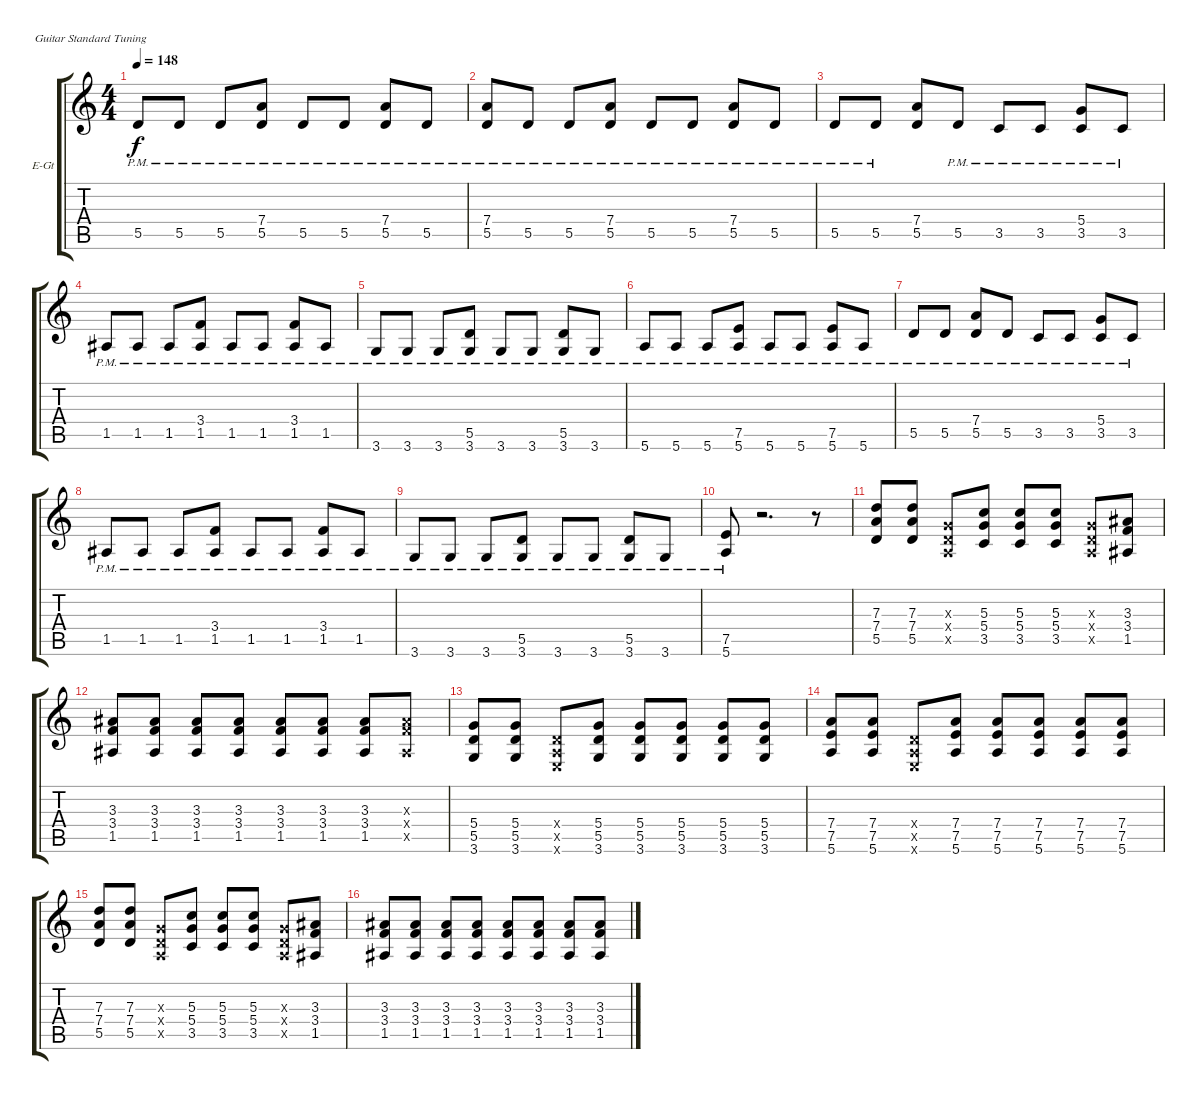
\defaultSystemsLayout 4
\bracketExtendMode groupsimilarinstruments
\firstSystemTrackNameOrientation horizontal
\otherSystemsTrackNameOrientation horizontal
\track ("Аня" "E-Gt") {instrument distortionguitar}
\staff {score tabs}
\tuning (E4 B3 G3 D3 A2 E2)
\ts (4 4)
\tempo 148
\clef g2
\ks c
5.5{pm}.8{dy f instrument distortionguitar} 5.5{pm}.8 5.5{pm}.8 (7.4{pm} 5.5{pm}).8 5.5{pm}.8 5.5{pm}.8 (7.4{pm} 5.5{pm}).8 5.5{pm}.8 |
(7.4 5.5{pm}).8 5.5{pm}.8 5.5{pm}.8 (7.4{pm} 5.5{pm}).8 5.5{pm}.8 5.5{pm}.8 (7.4{pm} 5.5{pm}).8 5.5{pm}.8 |
5.5{pm}.8 5.5{pm}.8 (7.4 5.5).8 5.5{pm}.8 3.5{pm}.8 3.5{pm}.8 (5.4{pm} 3.5{pm}).8 3.5{pm}.8 |
1.5{pm}.8 1.5{pm}.8 1.5{pm}.8 (3.4{pm} 1.5{pm}).8 1.5{pm}.8 1.5{pm}.8 (3.4{pm} 1.5{pm}).8 1.5{pm}.8 |
3.6{pm}.8 3.6{pm}.8 3.6{pm}.8 (5.5{pm} 3.6{pm}).8 3.6{pm}.8 3.6{pm}.8 (5.5{pm} 3.6{pm}).8 3.6{pm}.8 |
5.6{pm}.8 5.6{pm}.8 5.6{pm}.8 (7.5{pm} 5.6{pm}).8 5.6{pm}.8 5.6{pm}.8 (7.5{pm} 5.6{pm}).8 5.6{pm}.8 |
5.5{pm}.8 5.5{pm}.8 (7.4 5.5{pm}).8 5.5{pm}.8 3.5{pm}.8 3.5{pm}.8 (5.4{pm} 3.5{pm}).8 3.5{pm}.8 |
1.5{pm}.8 1.5{pm}.8 1.5{pm}.8 (3.4{pm} 1.5{pm}).8 1.5{pm}.8 1.5{pm}.8 (3.4{pm} 1.5{pm}).8 1.5{pm}.8 |
3.6{pm}.8 3.6{pm}.8 3.6{pm}.8 (5.5{pm} 3.6{pm}).8 3.6{pm}.8 3.6{pm}.8 (5.5{pm} 3.6{pm}).8 3.6{pm}.8 |
(7.5{pm} 5.6{pm}).8 r.2{d} r.8 |
(7.3 7.4 5.5).8 (7.3 7.4 5.5).8 (0.3{x} 0.4{x} 0.5{x}).8 (5.3 5.4 3.5).8 (5.3 5.4 3.5).8 (5.3 5.4 3.5).8 (0.3{x} 0.4{x} 0.5{x}).8 (3.3 3.4 1.5).8 |
(3.3 3.4 1.5).8 (3.3 3.4 1.5).8 (3.3 3.4 1.5).8 (3.3 3.4 1.5).8 (3.3 3.4 1.5).8 (3.3 3.4 1.5).8 (3.3 3.4 1.5).8 (3.3{x} 3.4{x} 1.5{x}).8 |
(5.4 5.5 3.6).8 (5.4 5.5 3.6).8 (0.4{x} 0.5{x} 0.6{x}).8 (5.4 5.5 3.6).8 (5.4 5.5 3.6).8 (5.4 5.5 3.6).8 (5.4 5.5 3.6).8 (5.4 5.5 3.6).8 |
(7.4 7.5 5.6).8 (7.4 7.5 5.6).8 (0.4{x} 0.5{x} 0.6{x}).8 (7.4 7.5 5.6).8 (7.4 7.5 5.6).8 (7.4 7.5 5.6).8 (7.4 7.5 5.6).8 (7.4 7.5 5.6).8 |
(7.3 7.4 5.5).8 (7.3 7.4 5.5).8 (0.3{x} 0.4{x} 0.5{x}).8 (5.3 5.4 3.5).8 (5.3 5.4 3.5).8 (5.3 5.4 3.5).8 (0.3{x} 0.4{x} 0.5{x}).8 (3.3 3.4 1.5).8 |
(3.3 3.4 1.5).8 (3.3 3.4 1.5).8 (3.3 3.4 1.5).8 (3.3 3.4 1.5).8 (3.3 3.4 1.5).8 (3.3 3.4 1.5).8 (3.3 3.4 1.5).8 (3.3 3.4 1.5).8
